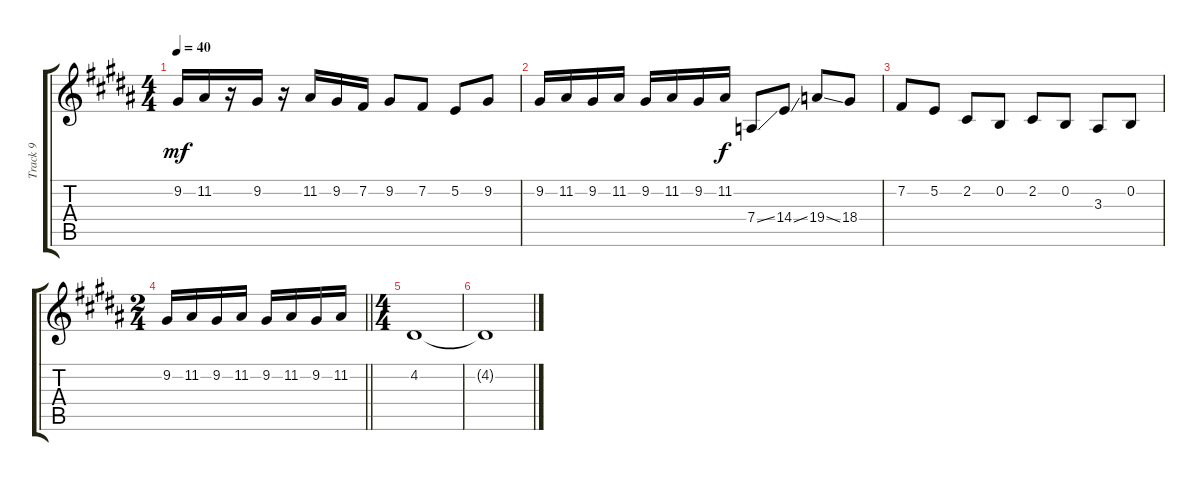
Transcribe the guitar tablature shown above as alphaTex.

\track ("Track 9" "Track 9") {instrument violin}
\staff {score tabs}
\tuning (E4 B3 G3 D3 A2 E2) {hide}
\ts (4 4)
\tempo 40
\clef g2
\ks b
9.2.16{dy mf} 11.2.16 r.16 9.2.16 r.16 11.2.16 9.2.16 7.2.16 9.2.8 7.2.8 5.2.8 9.2.8 |
9.2.16 11.2.16 9.2.16 11.2.16 9.2.16 11.2.16 9.2.16 11.2.16{dy f} 7.4{ss}.8 14.4{ss}.8 19.4{ss}.8 18.4.8 |
7.2.8 5.2.8 2.2.8 0.2.8 2.2.8 0.2.8 3.3.8 0.2.8 |
\ts (2 4)
\barLineRight lightlight
9.2.16 11.2.16 9.2.16 11.2.16 9.2.16 11.2.16 9.2.16 11.2.16 |
\ts (4 4)
4.2.1 |
4.2{t}.1
